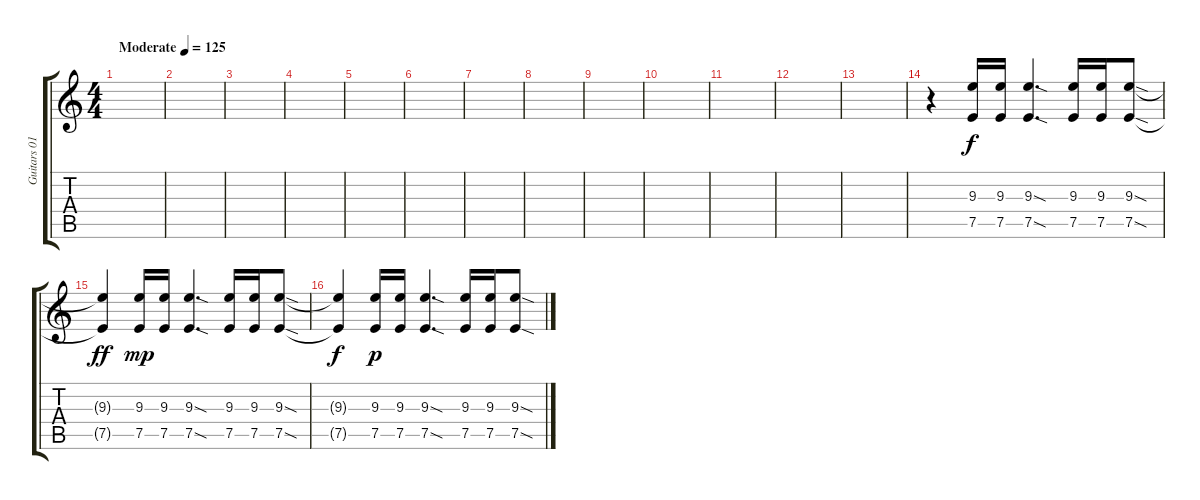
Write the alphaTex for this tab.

\track ("Guitars 01" "Guitars 01") {instrument overdrivenguitar}
\staff {score tabs}
\tuning (E4 B3 G3 D3 A2 E2) {hide}
\ts (4 4)
\tempo (125 "Moderate")
\clef g2
\ks c
|
|
|
|
|
|
|
|
|
|
|
|
|
r.4 (9.3 7.5).16 (9.3 7.5).16 (9.3{sod} 7.5{sod}).4{d} (9.3 7.5).16{volume 6 balance 0 instrument overdrivenguitar} (9.3 7.5).16 (9.3{sod} 7.5{sod}).8 |
(9.3{t} 7.5{t}).4{dy ff} (9.3 7.5).16{dy mp volume 5 balance 16} (9.3 7.5).16 (9.3{sod} 7.5{sod}).4{d} (9.3 7.5).16{volume 4 balance 8} (9.3 7.5).16 (9.3{sod} 7.5{sod}).8 |
(9.3{t} 7.5{t}).4{dy f} (9.3 7.5).16{dy p volume 13 balance 8 instrument overdrivenguitar} (9.3 7.5).16 (9.3{sod} 7.5{sod}).4{d} (9.3 7.5).16{volume 6 balance 0 instrument overdrivenguitar} (9.3 7.5).16 (9.3{sod} 7.5{sod}).8
